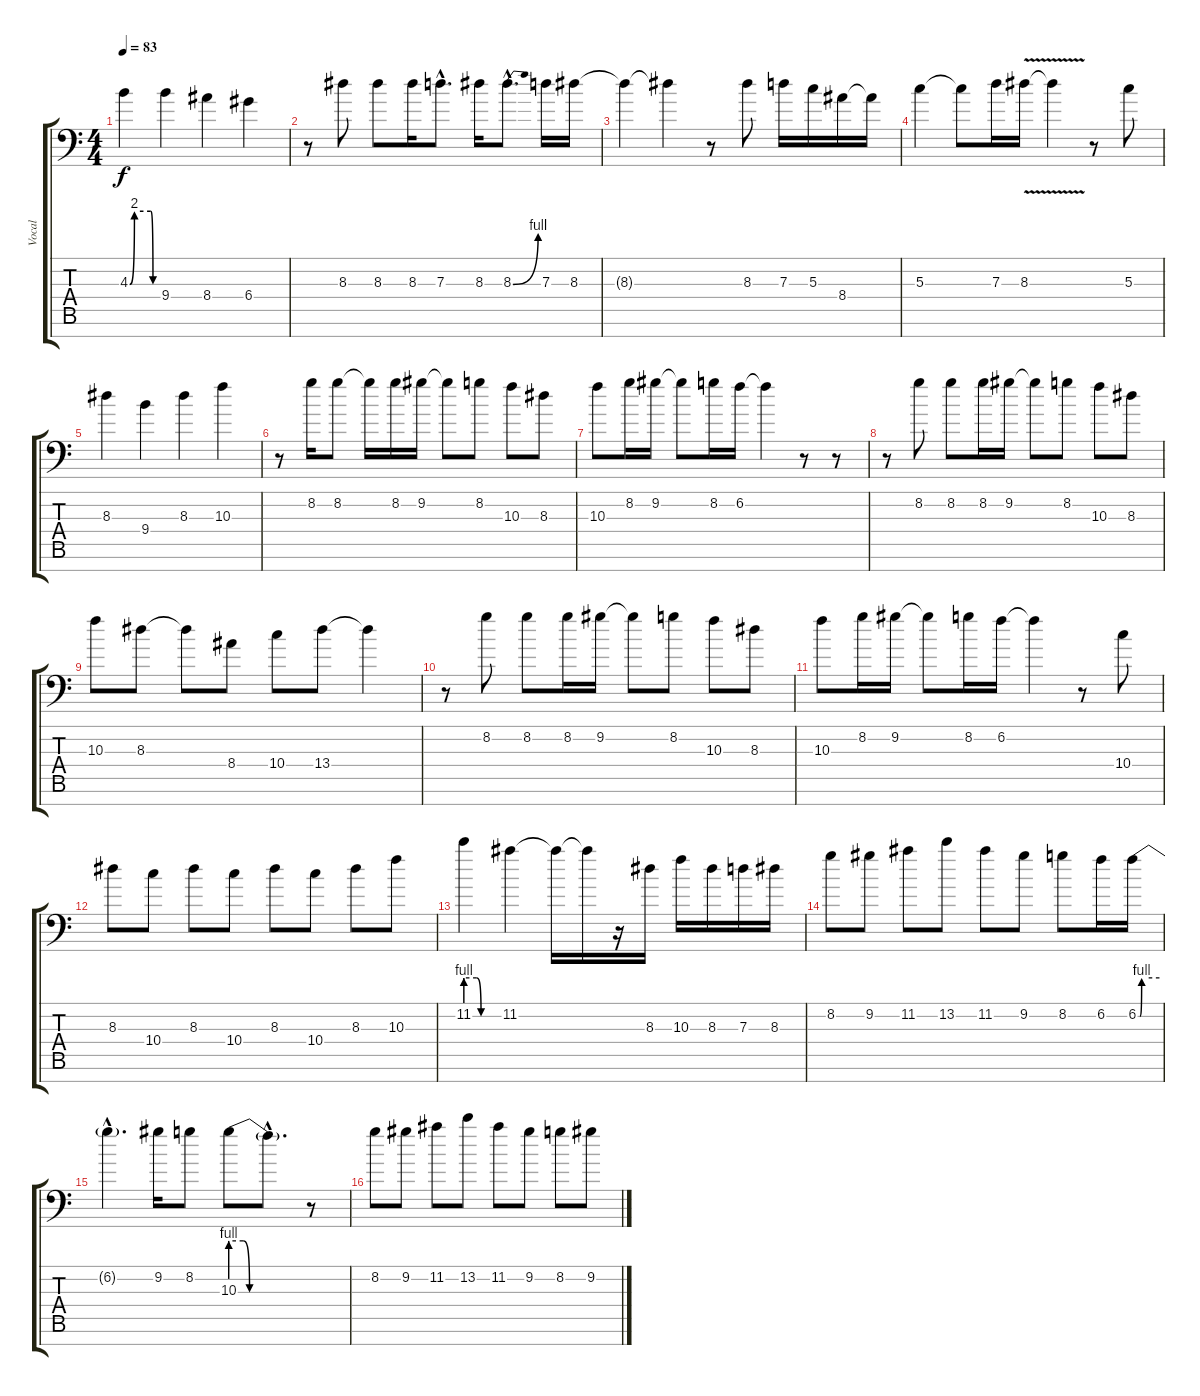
\track ("Vocal" "Vocal") {instrument contrabass}
\staff {score tabs}
\tuning (E4 B3 G3 D3 A2 E2 C-1) {hide}
\ts (4 4)
\tempo 83
\clef f4
\ks c
4.3{be (custom 0 0 10 8 45 8 50 0 60 0)}.4{dy f} 9.4.4 8.4.4 6.4.4 |
r.8 8.3.8 8.3.8 8.3.16 7.3{hac}.8{d} 8.3.16 8.3{be (bend 0 0 60 4) hac}.8{d} 7.3.16 8.3.16 |
8.3{t}.4 8.3{t}.4 r.8 8.3.8 7.3.16 5.3.16 8.4.16 8.4{t}.16 |
5.3.4 5.3{t}.8 7.3.16 8.3{v}.16 8.3{t}.4 r.8 5.3.8 |
8.3.4 9.4.4 8.3.4 10.3.4 |
r.8 8.2.16 8.2.8 8.2{t}.16 8.2.16 9.2.16 9.2{t}.8 8.2.8 10.3.8 8.3.8 |
10.3.8 8.2.16 9.2.16 9.2{t}.8 8.2.16 6.2.16 6.2{t}.4 r.8 r.8 |
r.8 8.2.8 8.2.8 8.2.16 9.2.16 9.2{t}.8 8.2.8 10.3.8 8.3.8 |
10.3.8 8.3.8 8.3{t}.8 8.4.8 10.4.8 13.4.8 13.4{t}.4 |
r.8 8.2.8 8.2.8 8.2.16 9.2.16 9.2{t}.8 8.2.8 10.3.8 8.3.8 |
10.3.8 8.2.16 9.2.16 9.2{t}.8 8.2.16 6.2.16 6.2{t}.4 r.8 10.4.8 |
8.3.8 10.4.8 8.3.8 10.4.8 8.3.8 10.4.8 8.3.8 10.3.8 |
11.2{be (custom 0 4 20 4 28 0 40 0 60 0)}.4 11.2.4 11.2{t}.16 11.2{t}.16 r.16 8.3.16 10.3.16 8.3.16 7.3.16 8.3.16 |
8.2.8 9.2.8 11.2.8 13.2.8 11.2.8 9.2.8 8.2.8 6.2.16 6.2{be (custom 0 0 5 0 10 4 60 4)}.16 |
6.2{hac t}.4{d} 9.2.16 8.2.8 10.3{be (custom 0 4 10 4 15 0 60 0)}.8 10.3{hac t}.8{d} r.8 |
8.2.8 9.2.8 11.2.8 13.2.8 11.2.8 9.2.8 8.2.8 9.2.8
